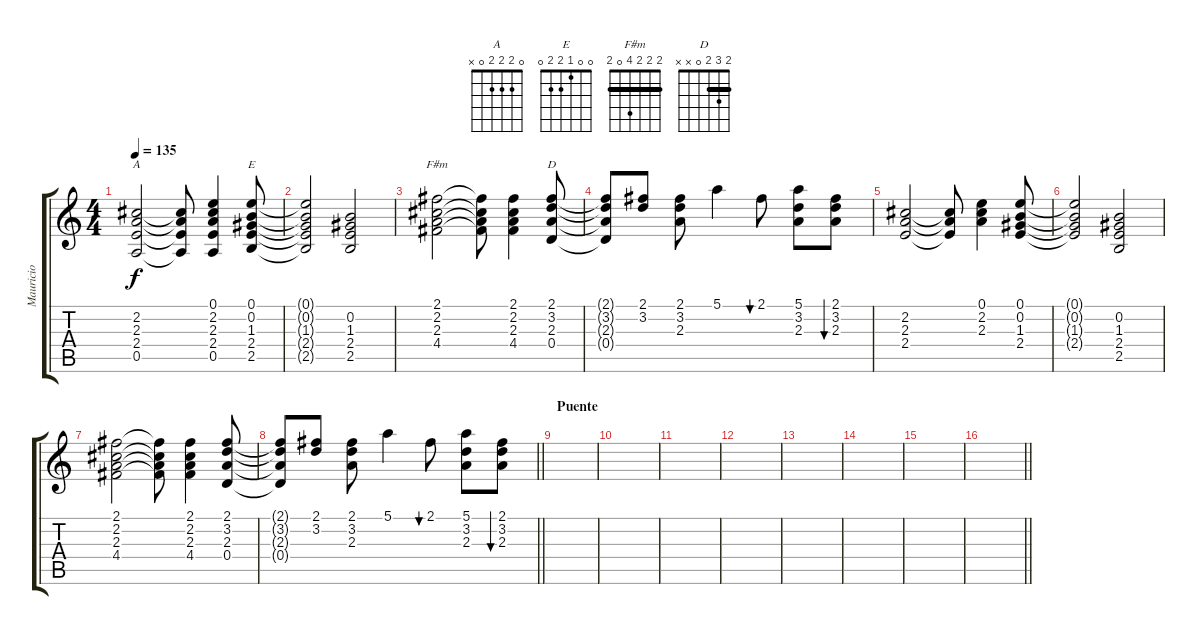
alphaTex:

\track ("Mauricio" "Mauricio") {instrument distortionguitar}
\staff {score tabs}
\tuning (E4 B3 G3 D3 A2 E2) {hide}
\chord ("A" 0 2 2 2 0 x)
\chord ("E" 0 0 1 2 2 0)
\chord ("F#m" 2 2 2 4 0 2) {barre 2}
\chord ("D" 2 3 2 0 x x) {barre 2}
\ts (4 4)
\tempo 135
\clef g2
\ks c
(2.2 2.3 2.4 0.5).2{ch "A" dy f} (2.2{t} 2.3{t} 2.4{t} 0.5{t}).8 (0.1 2.2 2.3 2.4 0.5).4 (0.1 0.2 1.3 2.4 2.5).8{ch "E"} |
(0.1{t} 0.2{t} 1.3{t} 2.4{t} 2.5{t}).2 (0.2 1.3 2.4 2.5).2 |
(2.1 2.2 2.3 4.4).2{ch "F#m"} (2.1{t} 2.2{t} 2.3{t} 4.4{t}).8 (2.1 2.2 2.3 4.4).4 (2.1 3.2 2.3 0.4).8{ch "D"} |
(2.1{t} 3.2{t} 2.3{t} 0.4{t}).8 (2.1 3.2).8 (2.1 3.2 2.3).8 5.1.4 2.1.8{bu 30} (5.1 3.2 2.3).8 (2.1 3.2 2.3).8{bu 30} |
(2.2 2.3 2.4).2 (2.2{t} 2.3{t} 2.4{t}).8 (0.1 2.2 2.3).4 (0.1 0.2 1.3 2.4).8 |
(0.1{t} 0.2{t} 1.3{t} 2.4{t}).2 (0.2 1.3 2.4 2.5).2 |
(2.1 2.2 2.3 4.4).2 (2.1{t} 2.2{t} 2.3{t} 4.4{t}).8 (2.1 2.2 2.3 4.4).4 (2.1 3.2 2.3 0.4).8 |
\barLineRight lightlight
(2.1{t} 3.2{t} 2.3{t} 0.4{t}).8 (2.1 3.2).8 (2.1 3.2 2.3).8 5.1.4 2.1.8{bu 30} (5.1 3.2 2.3).8 (2.1 3.2 2.3).8{bu 30} |
\section ("" "Puente")
|
|
|
|
|
|
|
\barLineRight lightlight
